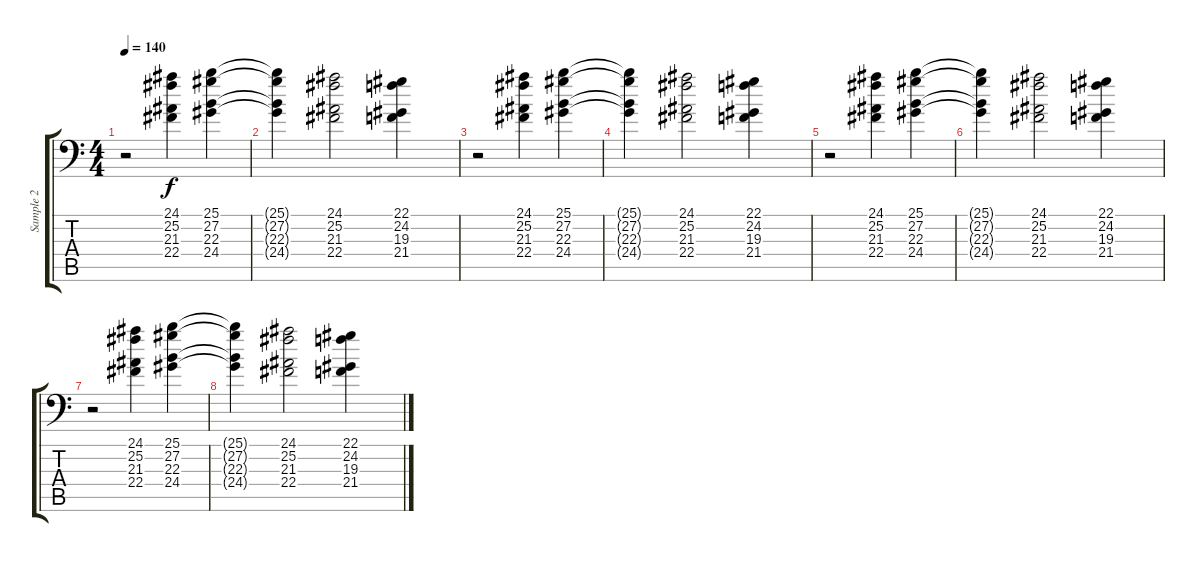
\track ("Sample 2" "Sample 2") {instrument stringensemble1}
\staff {score tabs}
\tuning (Bb3 F3 Db3 Ab2 Eb2 Bb1) {hide}
\ts (4 4)
\tempo 140
\clef f4
\ks c
r.2{dy f} (24.1 25.2 21.3 22.4).4 (25.1 27.2 22.3 24.4).4 |
(25.1{t} 27.2{t} 22.3{t} 24.4{t}).4 (24.1 25.2 21.3 22.4).2 (22.1 24.2 19.3 21.4).4 |
r.2 (24.1 25.2 21.3 22.4).4 (25.1 27.2 22.3 24.4).4 |
(25.1{t} 27.2{t} 22.3{t} 24.4{t}).4 (24.1 25.2 21.3 22.4).2 (22.1 24.2 19.3 21.4).4 |
r.2 (24.1 25.2 21.3 22.4).4 (25.1 27.2 22.3 24.4).4 |
(25.1{t} 27.2{t} 22.3{t} 24.4{t}).4 (24.1 25.2 21.3 22.4).2 (22.1 24.2 19.3 21.4).4 |
r.2 (24.1 25.2 21.3 22.4).4 (25.1 27.2 22.3 24.4).4 |
(25.1{t} 27.2{t} 22.3{t} 24.4{t}).4 (24.1 25.2 21.3 22.4).2 (22.1 24.2 19.3 21.4).4
